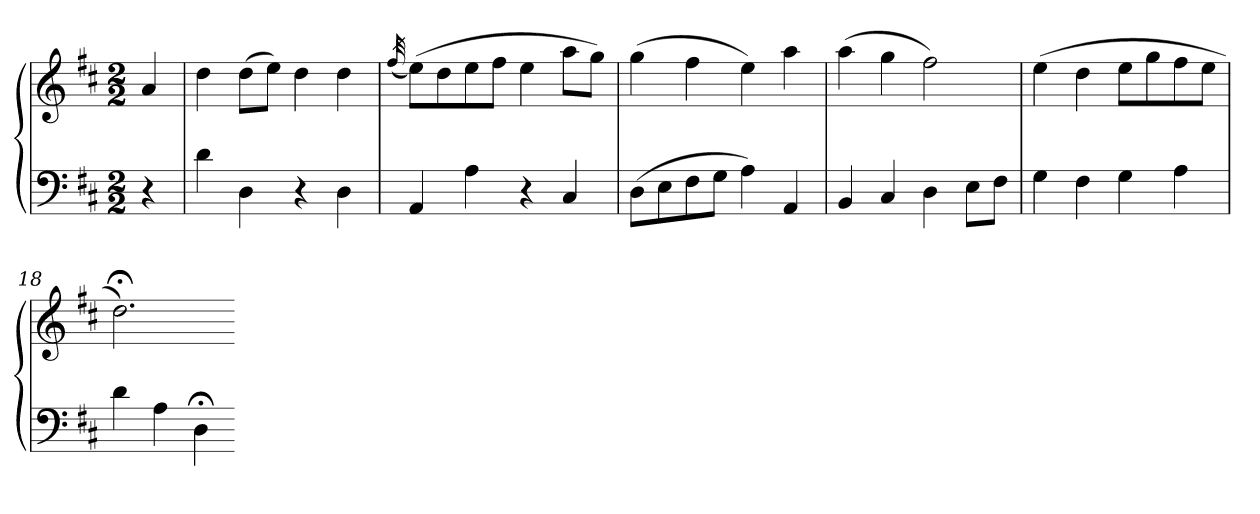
**kern	**kern
*part1	*part1
*staff2	*staff1
*clefF4	*clefG2
*k[f#c#]	*k[f#c#]
*D:	*D:
*M2/2	*M2/2
=	=
4r	4a
=13	=13
4d	4dd
4D	(8ddL
.	8eeJ)
4r	4dd
4D	4dd
=14	=14
.	(32qff#
4AA	(8eeL)
.	8dd
4A	8ee
.	8ff#J
4r	4ee
4C#	8aaL
.	8ggJ)
=15	=15
(8DL	(4gg
8E	.
8F#	4ff#
8GJ	.
4A)	4ee)
4AA	4aa
=16	=16
4BB	(4aa
4C#	4gg
4D	2ff#)
8EL	.
8F#J	.
=17	=17
4G	(4ee
4F#	4dd
4G	8eeL
.	8gg
4A	8ff#
.	8eeJ
=18	=18
4d	2.dd;<)
4A	.
4D;<	.
=-	=-
*-	*-
